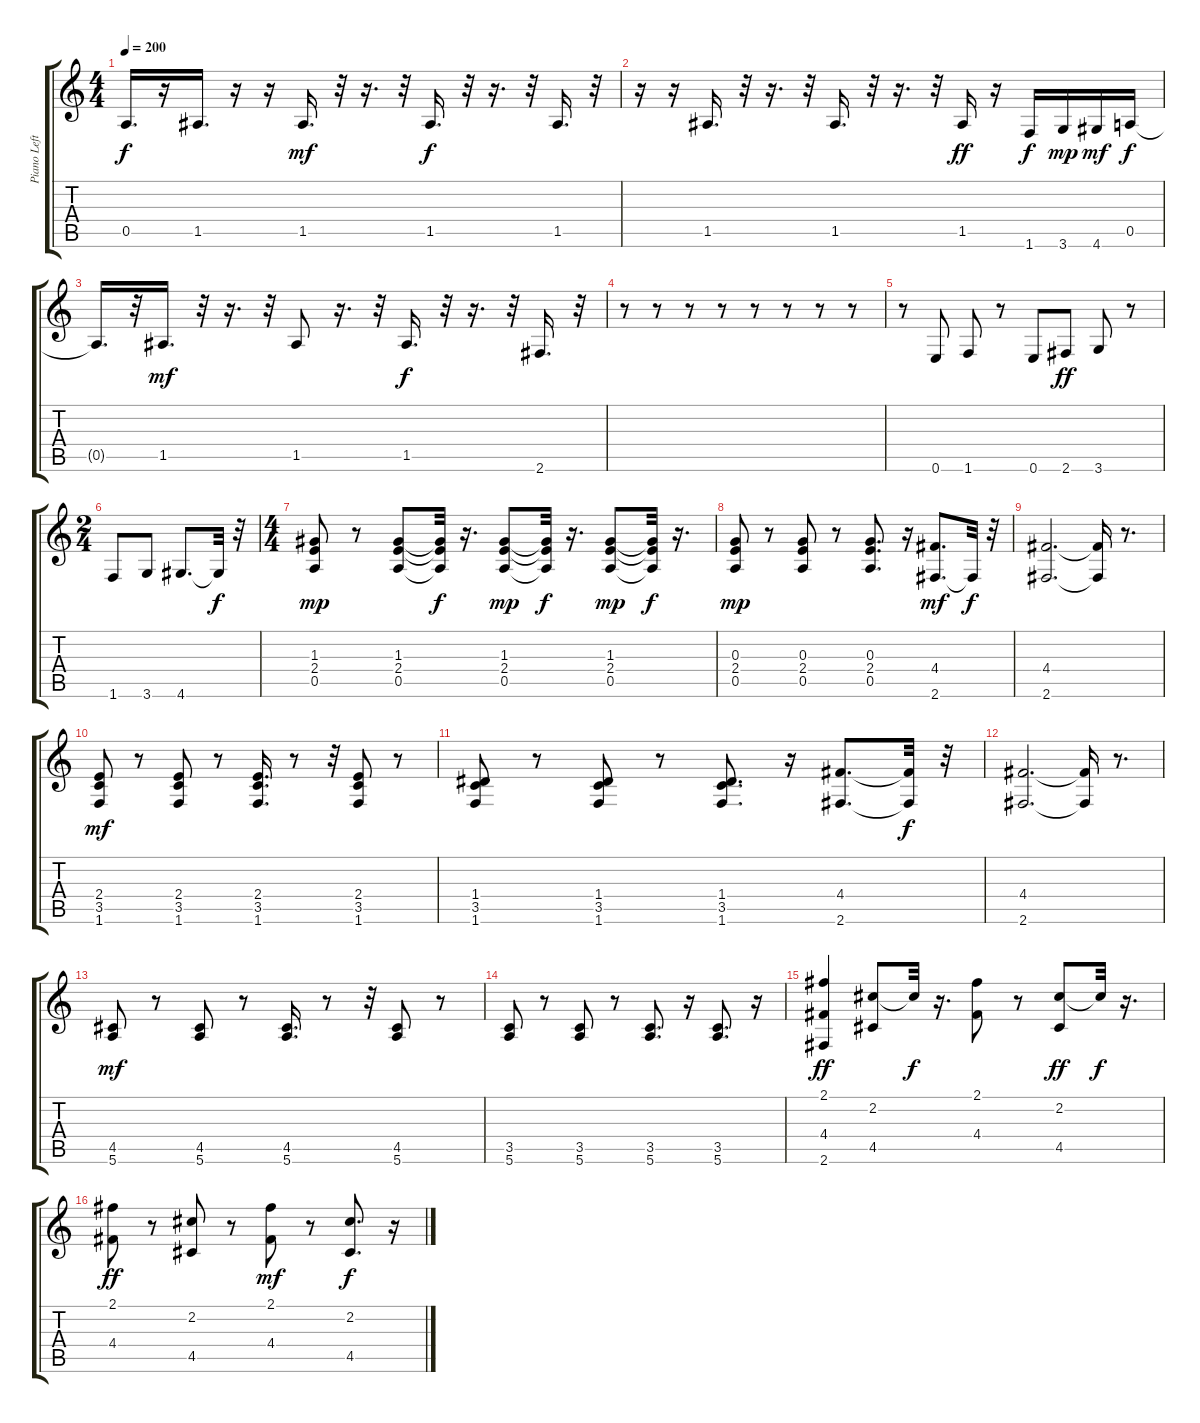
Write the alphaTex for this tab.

\track ("Piano Left" "Piano Left") {instrument overdrivenguitar}
\staff {score tabs}
\tuning (E4 B3 G3 D3 A2 E2) {hide}
\ts (4 4)
\tempo 200
\clef g2
\ks c
0.5{t}.16{d dy f} r.16 1.5.16{d} r.16 r.16 1.5.16{d dy mf} r.32 r.16{d} r.32 1.5.16{d dy f} r.32 r.16{d} r.32 1.5.16{d} r.32 |
r.16 r.16 1.5.16{d} r.32 r.16{d} r.32 1.5.16{d} r.32 r.16{d} r.32 1.5.16{dy ff} r.16 1.6.16{dy f} 3.6.16{dy mp} 4.6.16{dy mf} 0.5.16{dy f} |
0.5{t}.16{d} r.32 1.5.16{d dy mf} r.32 r.16{d} r.32 1.5.8 r.16{d} r.32 1.5.16{d dy f} r.32 r.16{d} r.32 2.6.16{d} r.32 |
r.8 r.8 r.8 r.8 r.8 r.8 r.8 r.8 |
r.8 0.6.8 1.6.8 r.8 0.6.8 2.6.8{dy ff} 3.6.8 r.8 |
\ts (2 4)
1.6.8 3.6.8 4.6.8{d} 4.6{t}.32{dy f} r.32 |
\ts (4 4)
(1.3 2.4 0.5).8{dy mp} r.8 (1.3 2.4 0.5).8 (1.3{t} 2.4{t} 0.5{t}).32{dy f} r.16{d} (1.3 2.4 0.5).8{dy mp} (1.3{t} 2.4{t} 0.5{t}).32{dy f} r.16{d} (1.3 2.4 0.5).8{dy mp} (1.3{t} 2.4{t} 0.5{t}).32{dy f} r.16{d} |
(0.3 2.4 0.5).8{dy mp} r.8 (0.3 2.4 0.5).8 r.8 (0.3 2.4 0.5).8{d} r.16 (4.4 2.6).8{d dy mf} 2.6{t}.32{dy f} r.32 |
(4.4 2.6).2{d balance 12} (4.4{t} 2.6{t}).16 r.8{d} |
(2.4 3.5 1.6).8{dy mf} r.8 (2.4 3.5 1.6).8 r.8 (2.4 3.5 1.6).16{d} r.8 r.32 (2.4 3.5 1.6).8 r.8 |
(1.4 3.5 1.6).8 r.8 (1.4 3.5 1.6).8 r.8 (1.4 3.5 1.6).8{d} r.16 (4.4 2.6).8{d} (4.4{t} 2.6{t}).32{dy f} r.32 |
(4.4 2.6).2{d} (4.4{t} 2.6{t}).16 r.8{d} |
(4.5 5.6).8{dy mf} r.8 (4.5 5.6).8 r.8 (4.5 5.6).16{d} r.8 r.32 (4.5 5.6).8 r.8 |
(3.5 5.6).8 r.8 (3.5 5.6).8 r.8 (3.5 5.6).8{d} r.16 (3.5 5.6).8{d} r.16 |
(2.1 4.4 2.6).4{dy ff} (2.2 4.5).8 2.2{t}.32{dy f} r.16{d} (2.1 4.4).8 r.8 (2.2 4.5).8{dy ff} 2.2{t}.32{dy f} r.16{d} |
(2.1 4.4).8{dy ff} r.8 (2.2 4.5).8 r.8 (2.1 4.4).8{dy mf} r.8 (2.2 4.5).8{d dy f} r.16
